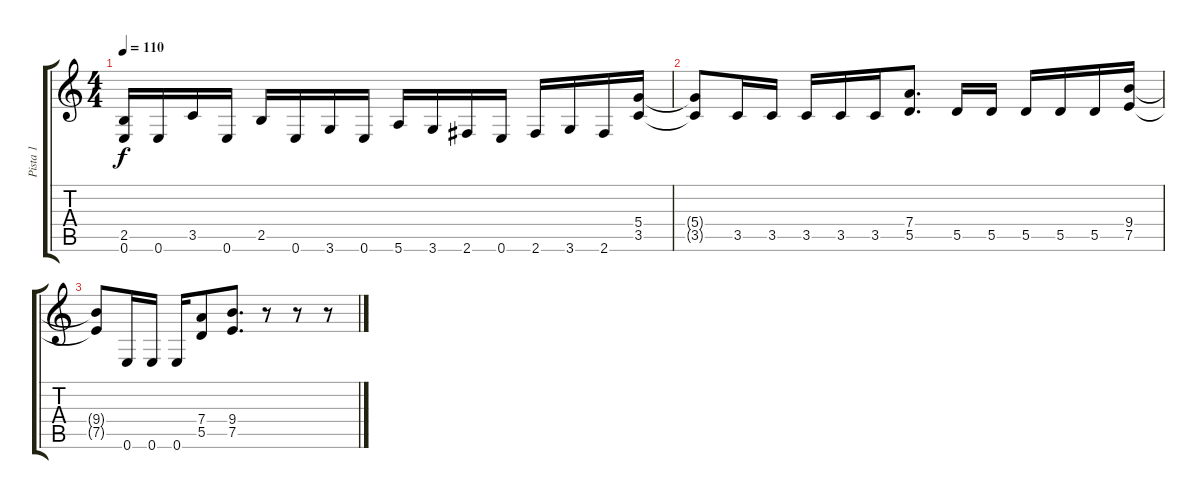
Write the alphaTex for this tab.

\track ("Pista 1" "Pista 1") {instrument distortionguitar}
\staff {score tabs}
\tuning (E4 B3 G3 D3 A2 E2) {hide}
\ts (4 4)
\tempo 110
\clef g2
\ks c
(2.5{t} 0.6{t}).16{dy f} 0.6.16 3.5.16 0.6.16 2.5.16 0.6.16 3.6.16 0.6.16 5.6.16 3.6.16 2.6.16 0.6.16 2.6.16 3.6.16 2.6.16 (5.4 3.5).16 |
(5.4{t} 3.5{t}).8 3.5.16 3.5.16 3.5.16 3.5.16 3.5.16 (7.4 5.5).8{d} 5.5.16 5.5.16 5.5.16 5.5.16 5.5.16 (9.4 7.5).16 |
(9.4{t} 7.5{t}).8 0.6.16 0.6.16 0.6.16 (7.4 5.5).8 (9.4 7.5).8{d} r.8 r.8 r.8
